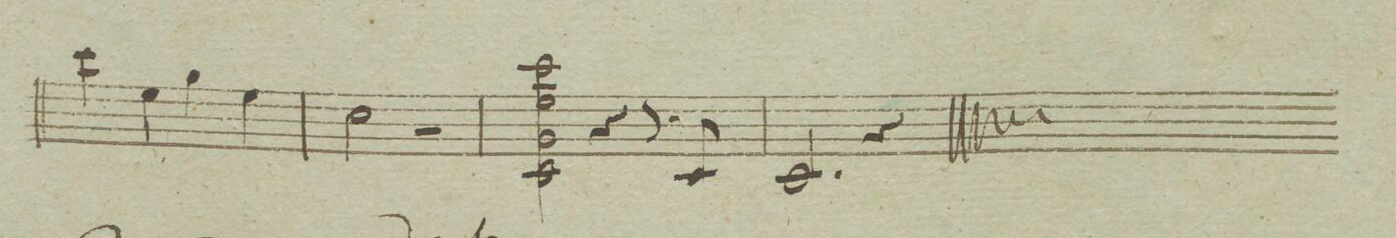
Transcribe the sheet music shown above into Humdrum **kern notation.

**kern	**dynam
*I"Violino. 1mo	*
*clefG2	*
*k[]	*
*met(c)	*
*M4/4	*
4ccc\	.
4ee\	.
4gg\	.
4ee\	.
=162	=162
2cc\	.
2r	.
=163	=163
2ccc 2ee 2g 2c\	.
4r	.
8r	.
8c/	.
=164	=164
2.c/	.
4r	.
==	==
*-	*-
